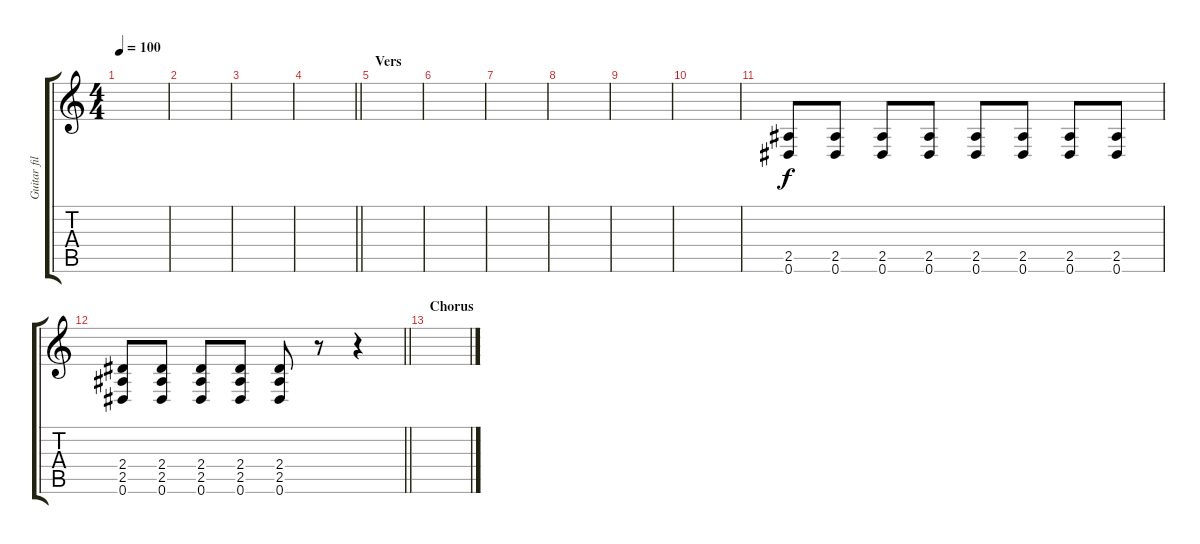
\track ("Guitar fills" "Guitar fil") {instrument overdrivenguitar}
\staff {score tabs}
\tuning (Eb4 Bb3 Gb3 Db3 Ab2 Eb2) {hide}
\ts (4 4)
\tempo 100
\clef g2
\ks c
|
|
|
\barLineRight lightlight
|
\section ("" "Vers")
|
|
|
|
|
|
(2.5 0.6).8 (2.5 0.6).8 (2.5 0.6).8 (2.5 0.6).8 (2.5 0.6).8 (2.5 0.6).8 (2.5 0.6).8 (2.5 0.6).8 |
\barLineRight lightlight
(2.4 2.5 0.6).8 (2.4 2.5 0.6).8 (2.4 2.5 0.6).8 (2.4 2.5 0.6).8 (2.4 2.5 0.6).8 r.8 r.4 |
\section ("" "Chorus")
